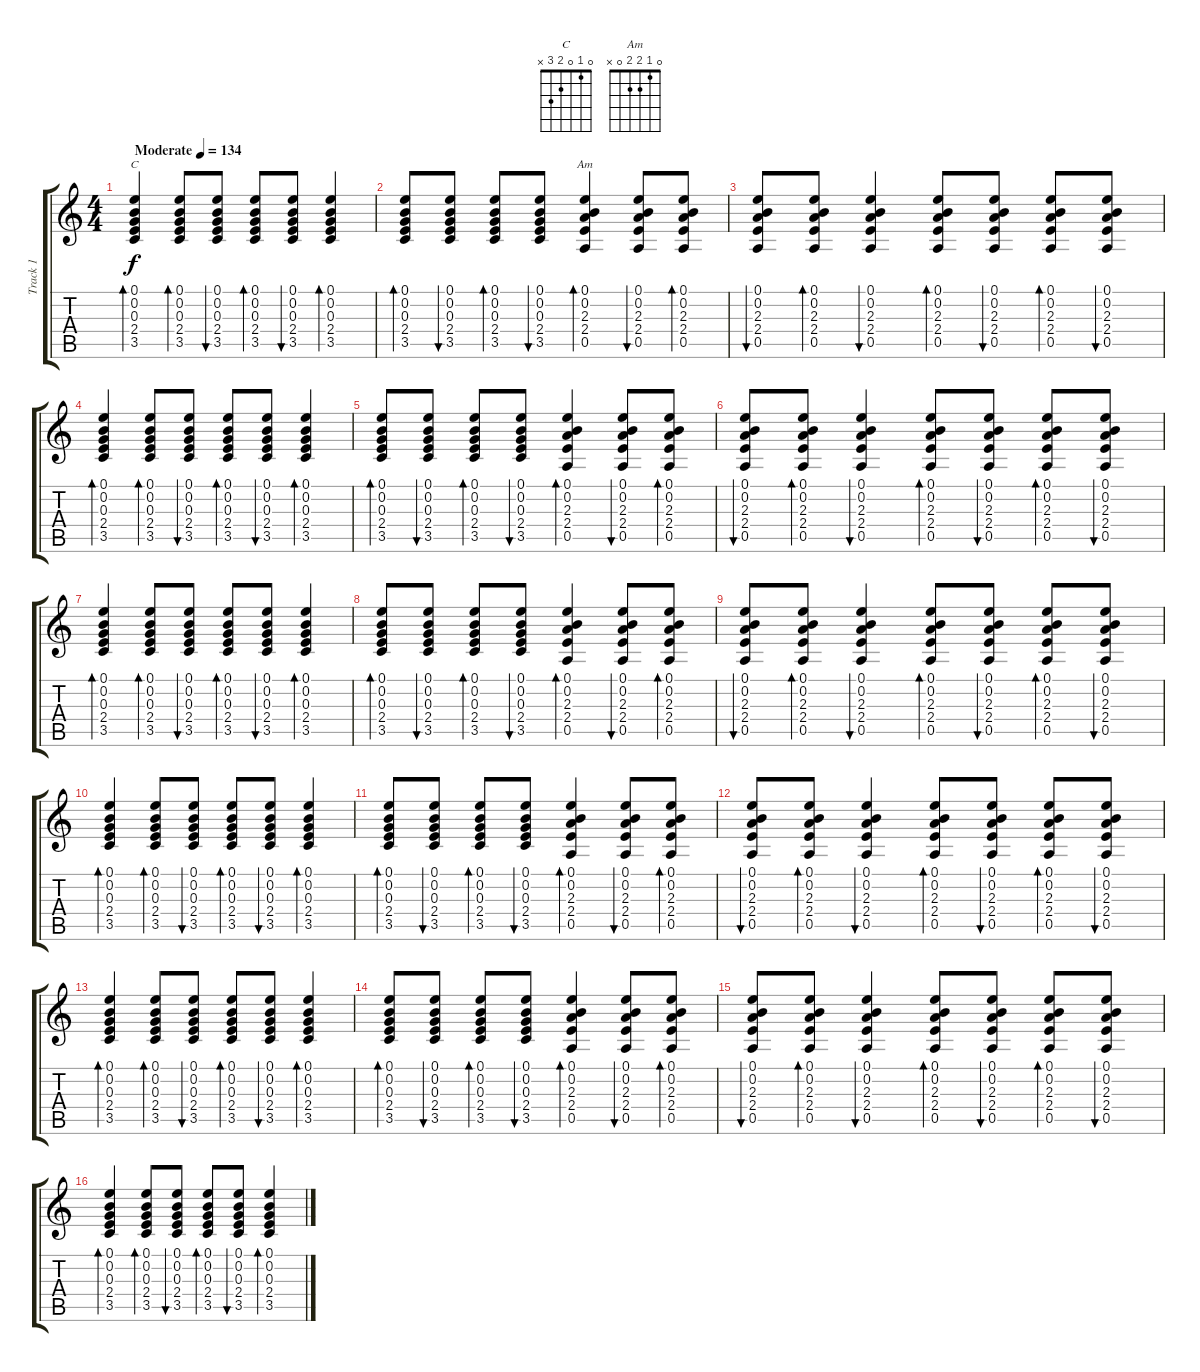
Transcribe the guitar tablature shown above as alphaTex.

\track ("Track 1" "Track 1") {instrument acousticguitarsteel}
\staff {score tabs}
\tuning (E4 B3 G3 D3 A2 E2) {hide}
\chord ("C" 0 1 0 2 3 x)
\chord ("Am" 0 1 2 2 0 x)
\ts (4 4)
\tempo (134 "Moderate")
\clef g2
\ks c
(0.1 0.2 0.3 2.4 3.5).4{bd 30 ch "C" dy f instrument acousticguitarsteel} (0.1 0.2 0.3 2.4 3.5).8{bd 30} (0.1 0.2 0.3 2.4 3.5).8{bu 30} (0.1 0.2 0.3 2.4 3.5).8{bd 30} (0.1 0.2 0.3 2.4 3.5).8{bu 30} (0.1 0.2 0.3 2.4 3.5).4{bd 30} |
(0.1 0.2 0.3 2.4 3.5).8{bd 30} (0.1 0.2 0.3 2.4 3.5).8{bu 30} (0.1 0.2 0.3 2.4 3.5).8{bd 30} (0.1 0.2 0.3 2.4 3.5).8{bu 30} (0.1 0.2 2.3 2.4 0.5).4{bd 30 ch "Am"} (0.1 0.2 2.3 2.4 0.5).8{bu 30} (0.1 0.2 2.3 2.4 0.5).8{bd 30} |
(0.1 0.2 2.3 2.4 0.5).8{bu 30} (0.1 0.2 2.3 2.4 0.5).8{bd 30} (0.1 0.2 2.3 2.4 0.5).4{bu 30} (0.1 0.2 2.3 2.4 0.5).8{bd 30} (0.1 0.2 2.3 2.4 0.5).8{bu 30} (0.1 0.2 2.3 2.4 0.5).8{bd 30} (0.1 0.2 2.3 2.4 0.5).8{bu 30} |
(0.1 0.2 0.3 2.4 3.5).4{bd 30} (0.1 0.2 0.3 2.4 3.5).8{bd 30} (0.1 0.2 0.3 2.4 3.5).8{bu 30} (0.1 0.2 0.3 2.4 3.5).8{bd 30} (0.1 0.2 0.3 2.4 3.5).8{bu 30} (0.1 0.2 0.3 2.4 3.5).4{bd 30} |
(0.1 0.2 0.3 2.4 3.5).8{bd 30} (0.1 0.2 0.3 2.4 3.5).8{bu 30} (0.1 0.2 0.3 2.4 3.5).8{bd 30} (0.1 0.2 0.3 2.4 3.5).8{bu 30} (0.1 0.2 2.3 2.4 0.5).4{bd 30} (0.1 0.2 2.3 2.4 0.5).8{bu 30} (0.1 0.2 2.3 2.4 0.5).8{bd 30} |
(0.1 0.2 2.3 2.4 0.5).8{bu 30} (0.1 0.2 2.3 2.4 0.5).8{bd 30} (0.1 0.2 2.3 2.4 0.5).4{bu 30} (0.1 0.2 2.3 2.4 0.5).8{bd 30} (0.1 0.2 2.3 2.4 0.5).8{bu 30} (0.1 0.2 2.3 2.4 0.5).8{bd 30} (0.1 0.2 2.3 2.4 0.5).8{bu 30} |
(0.1 0.2 0.3 2.4 3.5).4{bd 30} (0.1 0.2 0.3 2.4 3.5).8{bd 30} (0.1 0.2 0.3 2.4 3.5).8{bu 30} (0.1 0.2 0.3 2.4 3.5).8{bd 30} (0.1 0.2 0.3 2.4 3.5).8{bu 30} (0.1 0.2 0.3 2.4 3.5).4{bd 30} |
(0.1 0.2 0.3 2.4 3.5).8{bd 30} (0.1 0.2 0.3 2.4 3.5).8{bu 30} (0.1 0.2 0.3 2.4 3.5).8{bd 30} (0.1 0.2 0.3 2.4 3.5).8{bu 30} (0.1 0.2 2.3 2.4 0.5).4{bd 30} (0.1 0.2 2.3 2.4 0.5).8{bu 30} (0.1 0.2 2.3 2.4 0.5).8{bd 30} |
(0.1 0.2 2.3 2.4 0.5).8{bu 30} (0.1 0.2 2.3 2.4 0.5).8{bd 30} (0.1 0.2 2.3 2.4 0.5).4{bu 30} (0.1 0.2 2.3 2.4 0.5).8{bd 30} (0.1 0.2 2.3 2.4 0.5).8{bu 30} (0.1 0.2 2.3 2.4 0.5).8{bd 30} (0.1 0.2 2.3 2.4 0.5).8{bu 30} |
(0.1 0.2 0.3 2.4 3.5).4{bd 30} (0.1 0.2 0.3 2.4 3.5).8{bd 30} (0.1 0.2 0.3 2.4 3.5).8{bu 30} (0.1 0.2 0.3 2.4 3.5).8{bd 30} (0.1 0.2 0.3 2.4 3.5).8{bu 30} (0.1 0.2 0.3 2.4 3.5).4{bd 30} |
(0.1 0.2 0.3 2.4 3.5).8{bd 30} (0.1 0.2 0.3 2.4 3.5).8{bu 30} (0.1 0.2 0.3 2.4 3.5).8{bd 30} (0.1 0.2 0.3 2.4 3.5).8{bu 30} (0.1 0.2 2.3 2.4 0.5).4{bd 30} (0.1 0.2 2.3 2.4 0.5).8{bu 30} (0.1 0.2 2.3 2.4 0.5).8{bd 30} |
(0.1 0.2 2.3 2.4 0.5).8{bu 30} (0.1 0.2 2.3 2.4 0.5).8{bd 30} (0.1 0.2 2.3 2.4 0.5).4{bu 30} (0.1 0.2 2.3 2.4 0.5).8{bd 30} (0.1 0.2 2.3 2.4 0.5).8{bu 30} (0.1 0.2 2.3 2.4 0.5).8{bd 30} (0.1 0.2 2.3 2.4 0.5).8{bu 30} |
(0.1 0.2 0.3 2.4 3.5).4{bd 30} (0.1 0.2 0.3 2.4 3.5).8{bd 30} (0.1 0.2 0.3 2.4 3.5).8{bu 30} (0.1 0.2 0.3 2.4 3.5).8{bd 30} (0.1 0.2 0.3 2.4 3.5).8{bu 30} (0.1 0.2 0.3 2.4 3.5).4{bd 30} |
(0.1 0.2 0.3 2.4 3.5).8{bd 30} (0.1 0.2 0.3 2.4 3.5).8{bu 30} (0.1 0.2 0.3 2.4 3.5).8{bd 30} (0.1 0.2 0.3 2.4 3.5).8{bu 30} (0.1 0.2 2.3 2.4 0.5).4{bd 30} (0.1 0.2 2.3 2.4 0.5).8{bu 30} (0.1 0.2 2.3 2.4 0.5).8{bd 30} |
(0.1 0.2 2.3 2.4 0.5).8{bu 30} (0.1 0.2 2.3 2.4 0.5).8{bd 30} (0.1 0.2 2.3 2.4 0.5).4{bu 30} (0.1 0.2 2.3 2.4 0.5).8{bd 30} (0.1 0.2 2.3 2.4 0.5).8{bu 30} (0.1 0.2 2.3 2.4 0.5).8{bd 30} (0.1 0.2 2.3 2.4 0.5).8{bu 30} |
(0.1 0.2 0.3 2.4 3.5).4{bd 30} (0.1 0.2 0.3 2.4 3.5).8{bd 30} (0.1 0.2 0.3 2.4 3.5).8{bu 30} (0.1 0.2 0.3 2.4 3.5).8{bd 30} (0.1 0.2 0.3 2.4 3.5).8{bu 30} (0.1 0.2 0.3 2.4 3.5).4{bd 30}
